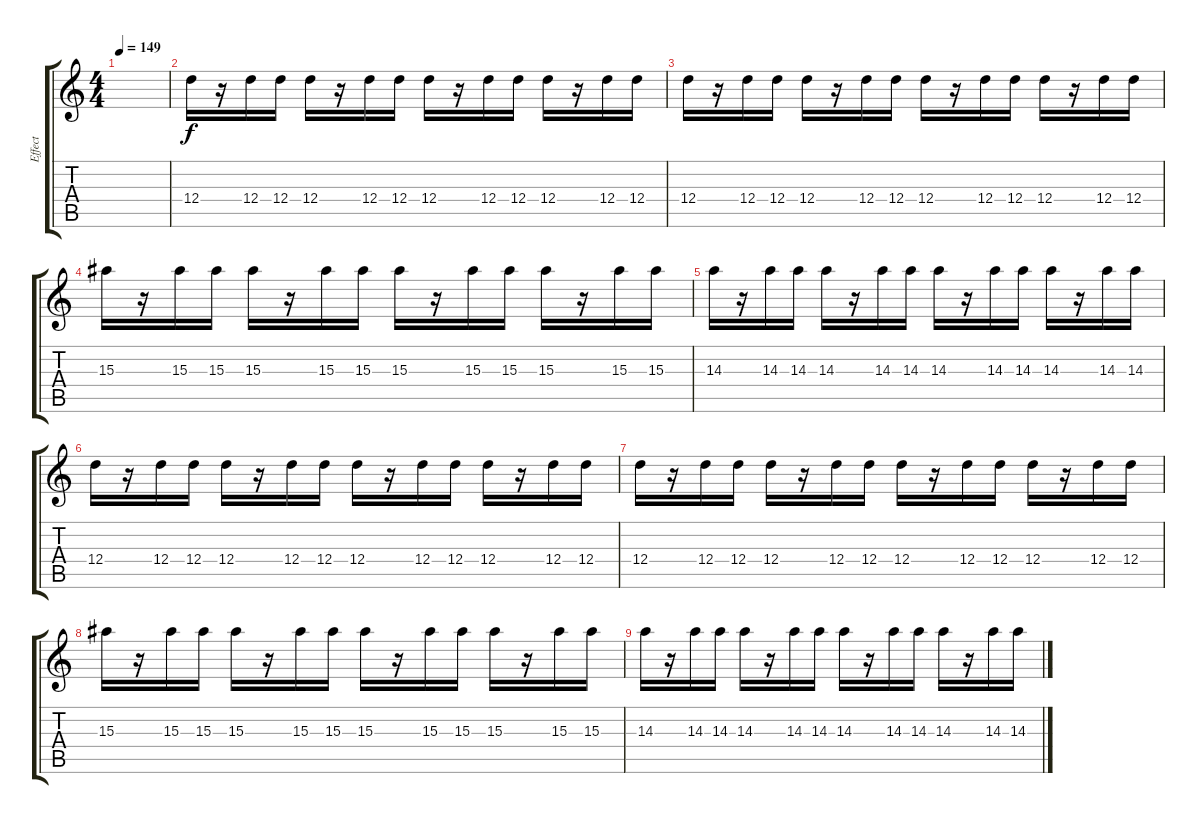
\track ("Effect" "Effect") {instrument electricguitarmuted}
\staff {score tabs}
\tuning (E4 B3 G3 D3 A2 D2) {hide}
\ts (4 4)
\tempo 149
\clef g2
\ks c
|
12.4.16{volume 11} r.16 12.4.16 12.4.16 12.4.16 r.16 12.4.16 12.4.16 12.4.16 r.16 12.4.16 12.4.16 12.4.16 r.16 12.4.16 12.4.16 |
12.4.16 r.16 12.4.16 12.4.16 12.4.16 r.16 12.4.16 12.4.16 12.4.16 r.16 12.4.16 12.4.16 12.4.16 r.16 12.4.16 12.4.16 |
15.3.16 r.16 15.3.16 15.3.16 15.3.16 r.16 15.3.16 15.3.16 15.3.16 r.16 15.3.16 15.3.16 15.3.16 r.16 15.3.16 15.3.16 |
14.3.16 r.16 14.3.16 14.3.16 14.3.16 r.16 14.3.16 14.3.16 14.3.16 r.16 14.3.16 14.3.16 14.3.16 r.16 14.3.16 14.3.16 |
12.4.16{volume 11} r.16 12.4.16 12.4.16 12.4.16 r.16 12.4.16 12.4.16 12.4.16 r.16 12.4.16 12.4.16 12.4.16 r.16 12.4.16 12.4.16 |
12.4.16 r.16 12.4.16 12.4.16 12.4.16 r.16 12.4.16 12.4.16 12.4.16 r.16 12.4.16 12.4.16 12.4.16 r.16 12.4.16 12.4.16 |
15.3.16 r.16 15.3.16 15.3.16 15.3.16 r.16 15.3.16 15.3.16 15.3.16 r.16 15.3.16 15.3.16 15.3.16 r.16 15.3.16 15.3.16 |
14.3.16 r.16 14.3.16 14.3.16 14.3.16 r.16 14.3.16 14.3.16 14.3.16 r.16 14.3.16 14.3.16 14.3.16 r.16 14.3.16 14.3.16
